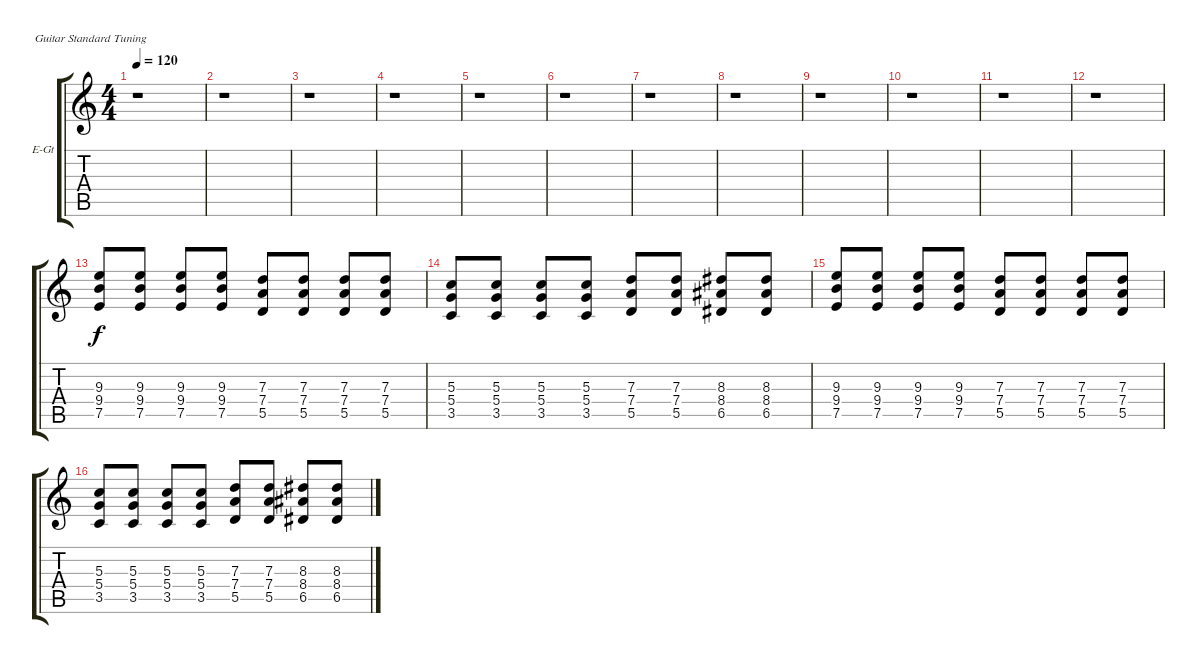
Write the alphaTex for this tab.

\defaultSystemsLayout 4
\bracketExtendMode groupsimilarinstruments
\firstSystemTrackNameOrientation horizontal
\otherSystemsTrackNameOrientation horizontal
\track ("Electric Guitar" "E-Gt") {instrument distortionguitar}
\staff {score tabs}
\tuning (E4 B3 G3 D3 A2 E2)
\ts (4 4)
\tempo 120
\clef g2
\scale
0.333333
\ks c
r.1{dy f} |
\scale
0.333333 r.1 |
\scale
0.333333 r.1 |
\scale
0.333333 r.1 |
\scale
0.333333 r.1 |
\scale
0.333333 r.1 |
\scale
0.333333 r.1 |
\scale
0.333333 r.1 |
\scale
0.333333 r.1 |
\scale
0.333333 r.1 |
\scale
0.333333 r.1 |
\scale
0.333333 r.1 |
\scale
0.333333 (9.3 9.4 7.5).8 (9.3 9.4 7.5).8 (9.3 9.4 7.5).8 (9.3 9.4 7.5).8 (7.3 7.4 5.5).8 (7.3 7.4 5.5).8 (7.3 7.4 5.5).8 (7.3 7.4 5.5).8 |
\scale
0.333333 (5.3 5.4 3.5).8 (5.3 5.4 3.5).8 (5.3 5.4 3.5).8 (5.3 5.4 3.5).8 (7.3 7.4 5.5).8 (7.3 7.4 5.5).8 (8.3 8.4 6.5).8 (8.3 8.4 6.5).8 |
\scale
0.333333 (9.3 9.4 7.5).8 (9.3 9.4 7.5).8 (9.3 9.4 7.5).8 (9.3 9.4 7.5).8 (7.3 7.4 5.5).8 (7.3 7.4 5.5).8 (7.3 7.4 5.5).8 (7.3 7.4 5.5).8 |
\scale
0.333333 (5.3 5.4 3.5).8 (5.3 5.4 3.5).8 (5.3 5.4 3.5).8 (5.3 5.4 3.5).8 (7.3 7.4 5.5).8 (7.3 7.4 5.5).8 (8.3 8.4 6.5).8 (8.3 8.4 6.5).8
